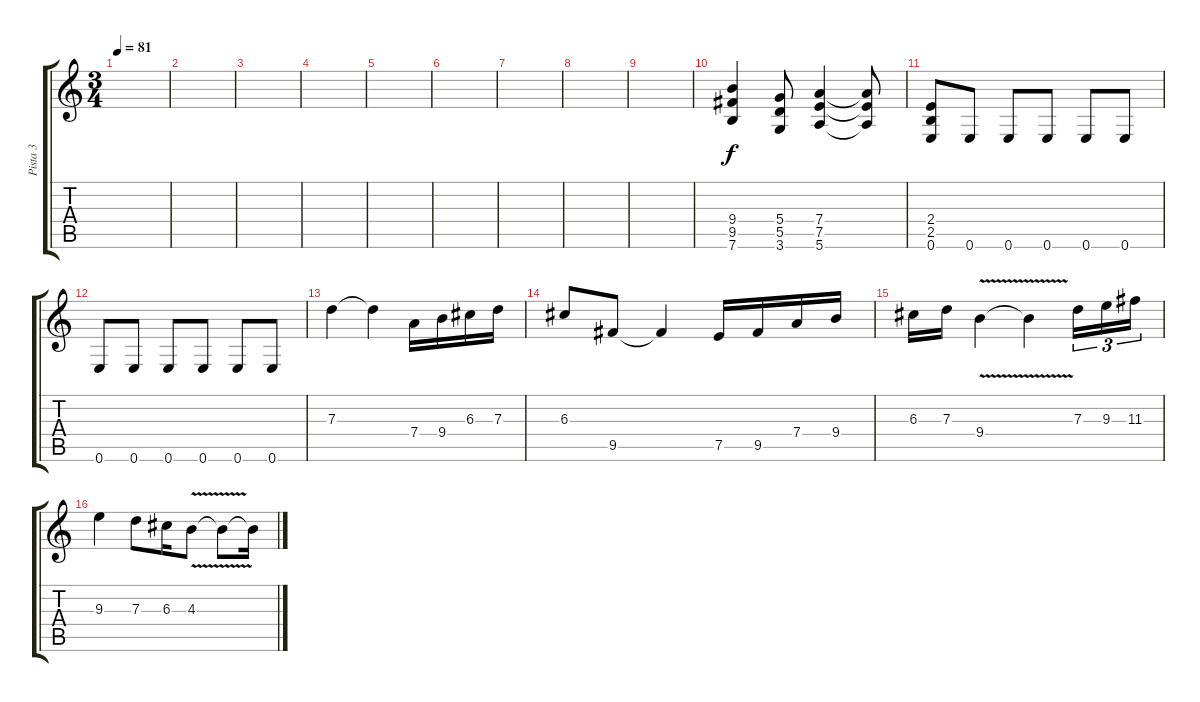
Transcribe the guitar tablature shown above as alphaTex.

\track ("Pista 3" "Pista 3") {instrument overdrivenguitar}
\staff {score tabs}
\tuning (E4 B3 G3 D3 A2 E2) {hide}
\ts (3 4)
\tempo 81
\clef g2
\ks c
|
|
|
|
|
|
|
|
|
(9.4 9.5 7.6).4 (5.4 5.5 3.6).8 (7.4 7.5 5.6).4 (7.4{t} 7.5{t} 5.6{t}).8 |
(2.4 2.5 0.6).8 0.6.8 0.6.8 0.6.8 0.6.8 0.6.8 |
0.6.8 0.6.8 0.6.8 0.6.8 0.6.8 0.6.8 |
7.3.4 7.3{t}.4 7.4.16 9.4.16 6.3.16 7.3.16 |
6.3.8 9.5.8 9.5{t}.4 7.5.16 9.5.16 7.4.16 9.4.16 |
6.3.16 7.3.16 9.4{v}.4 9.4{t}.4 7.3.16{tu (3 2)} 9.3.16{tu (3 2)} 11.3.16{tu (3 2)} |
9.3.4 7.3.8 6.3.16 4.3{v}.8 4.3{t}.8 4.3{t}.16
